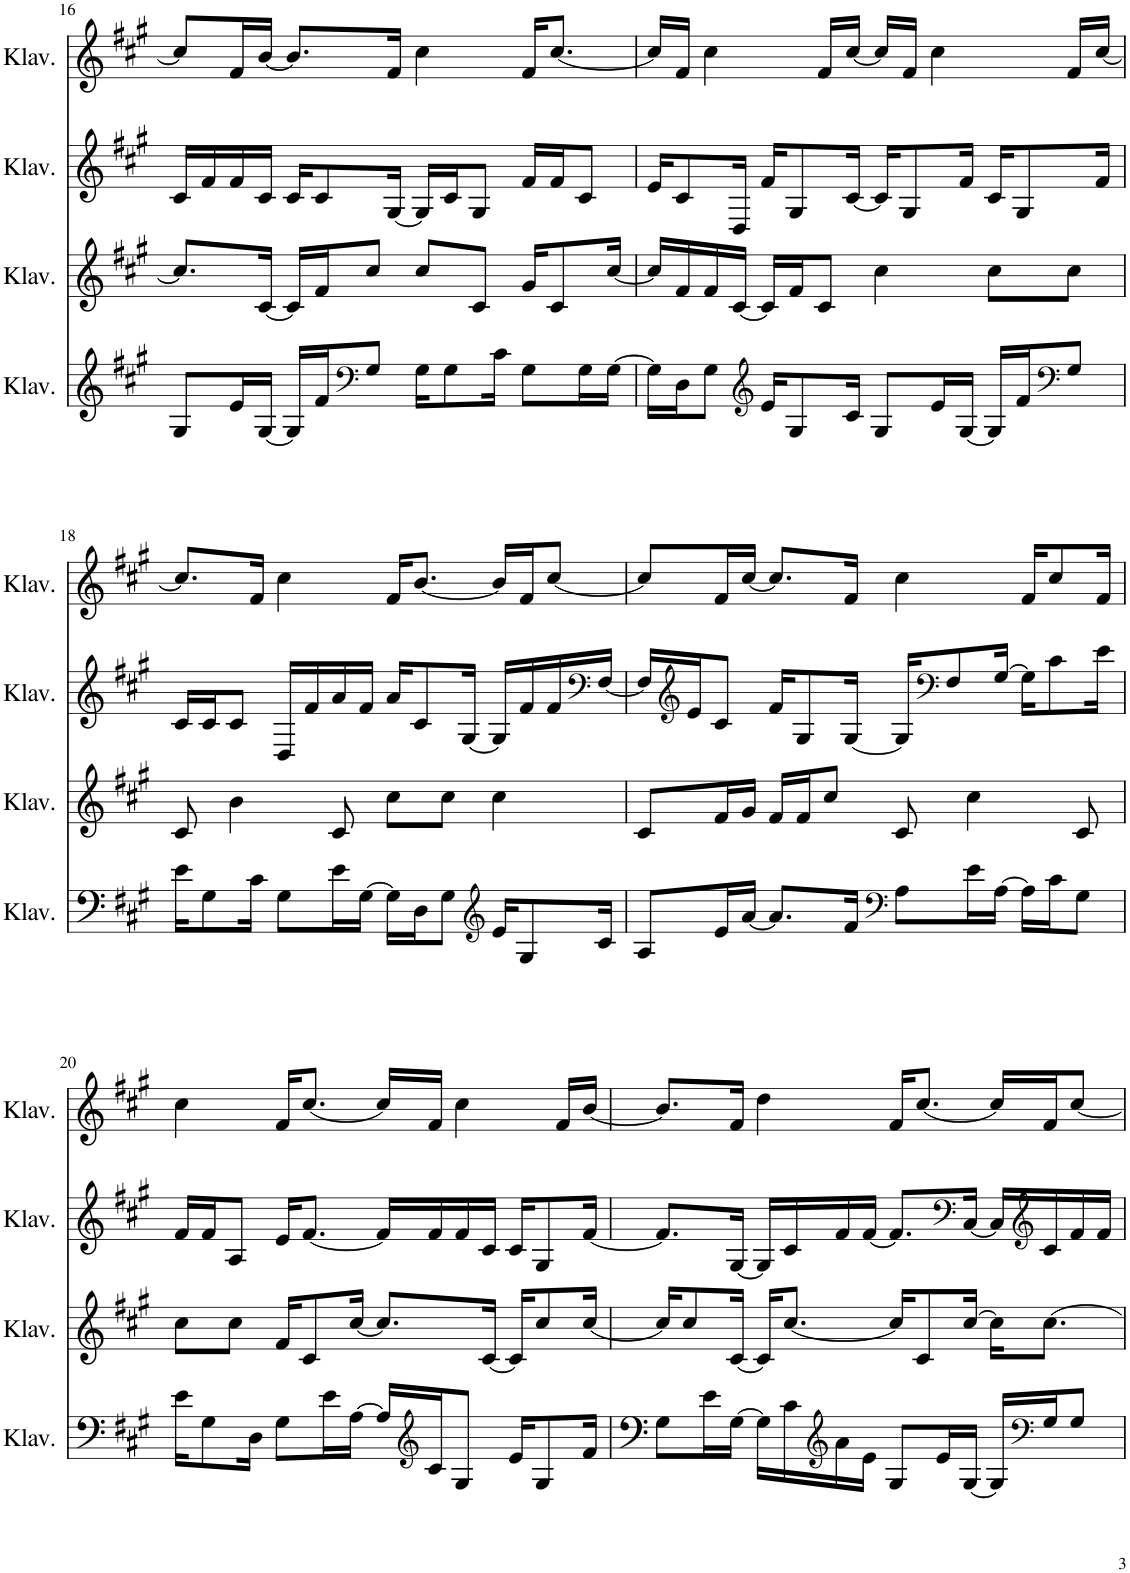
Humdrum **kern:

**kern	**kern	**kern	**kern
*part4	*part3	*part2	*part1
*staff4	*staff3	*staff2	*staff1
*I"Klavier	*I"Klavier	*I"Klavier	*I"Klavier
*I'Klav.	*I'Klav.	*I'Klav.	*I'Klav.
!!LO:PB:g=z
*clefG2	*clefG2	*clefG2	*clefG2
*k[f#c#g#]	*k[f#c#g#]	*k[f#c#g#]	*k[f#c#g#]
*M4/4	*M4/4	*M4/4	*M4/4
=16	=16	=16	=16
8G#/L	8.cc#/L]	16c#/LL	8cc#/L]
.	.	16f#/	.
16e/L	.	16f#/	16f#/L
[16G#/JJ	[16c#/Jk	16c#/JJ	[16b/JJ
16G#/LL]	16c#/LL]	16c#/KL	8.b/L]
16f#/J	16f#/J	8c#/	.
*clefF4	*	*	*
8G#/J	8cc#/J	.	.
.	.	[16G#/Jk	16f#/Jk
16G#\KL	8cc#/L	16G#/LL]	4cc#\
8G#\	.	16c#/J	.
.	8c#/J	8G#/J	.
16c#\Jk	.	.	.
8G#\L	16g#/KL	16f#/LL	16f#/KL
.	8c#/	16f#/J	[8.cc#/J
16G#\L	.	8c#/J	.
[16G#\JJ	[16cc#/Jk	.	.
=17	=17	=17	=17
16G#\LL]	16cc#/LL]	16e/KL	16cc#/LL]
16D\J	16f#/	8c#/	16f#/JJ
8G#\J	16f#/	.	4cc#\
.	[16c#/JJ	16D/Jk	.
*clefG2	*	*	*
16e/KL	16c#/LL]	16f#/KL	.
8G#/	16f#/J	8G#/	.
.	8c#/J	.	16f#/LL
16c#/Jk	.	[16c#/Jk	[16cc#/JJ
8G#/L	4cc#\	16c#/KL]	16cc#/LL]
.	.	8G#/	16f#/JJ
16e/L	.	.	4cc#\
[16G#/JJ	.	16f#/Jk	.
16G#/LL]	8cc#\L	16c#/KL	.
16f#/J	.	8G#/	.
*clefF4	*	*	*
8G#/J	8cc#\J	.	16f#/LL
.	.	16f#/Jk	[16cc#/JJ
!!LO:LB:g=z
=18	=18	=18	=18
16e\KL	8c#/	16c#/LL	8.cc#/L]
8G#\	.	16c#/J	.
.	4b\	8c#/J	.
16c#\Jk	.	.	16f#/Jk
8G#\L	.	16D/LL	4cc#\
.	.	16f#/	.
16e\L	8c#/	16a/	.
[16G#\JJ	.	16f#/JJ	.
16G#\LL]	8cc#\L	16a/KL	16f#/KL
16D\J	.	8c#/	[8.b/J
8G#\J	8cc#\J	.	.
.	.	[16G#/Jk	.
*clefG2	*	*	*
16e/KL	4cc#\	16G#/LL]	16b/LL]
8G#/	.	16f#/	16f#/J
.	.	16f#/	[8cc#/J
*	*	*clefF4	*
16c#/Jk	.	[16F#/JJ	.
=19	=19	=19	=19
8A/L	8c#/L	16F#/LL]	8cc#/L]
*	*	*clefG2	*
.	.	16e/J	.
16e/L	16f#/L	8c#/J	16f#/L
[16a/JJ	16g#/JJ	.	[16cc#/JJ
8.a/L]	16f#/LL	16f#/KL	8.cc#/L]
.	16f#/J	8G#/	.
.	8cc#/J	.	.
16f#/Jk	.	[16G#/Jk	16f#/Jk
*clefF4	*	*	*
8A\L	8c#/	16G#/KL]	4cc#\
*	*	*clefF4	*
.	.	8F#/	.
16e\L	4cc#\	.	.
[16A\JJ	.	[16G#/Jk	.
16A\LL]	.	16G#\KL]	16f#/KL
16c#\J	.	8c#\	8cc#/
8G#\J	8c#/	.	.
.	.	16e\Jk	16f#/Jk
!!LO:LB:g=z
=20	=20	=20	=20
16e\KL	8cc#\L	16f#/LL	4cc#\
8G#\	.	16f#/J	.
.	8cc#\J	8A/J	.
16D\Jk	.	.	.
8G#\L	16f#/KL	16e/KL	16f#/KL
.	8c#/	[8.f#/J	[8.cc#/J
16e\L	.	.	.
[16A\JJ	[16cc#/Jk	.	.
16A/LL]	8.cc#/L]	16f#/LL]	16cc#/LL]
*clefG2	*	*	*
16c#/J	.	16f#/	16f#/JJ
8G#/J	.	16f#/	4cc#\
.	[16c#/Jk	16c#/JJ	.
16e/KL	16c#/KL]	16c#/KL	.
8G#/	8cc#/	8G#/	.
.	.	.	16f#/LL
16f#/Jk	[16cc#/Jk	[16f#/Jk	[16b/JJ
=21	=21	=21	=21
8G#\L	16cc#/KL]	8.f#/L]	8.b/L]
.	8cc#/	.	.
16e\L	.	.	.
[16G#\JJ	[16c#/Jk	[16G#/Jk	16f#/Jk
16G#\LL]	16c#/KL]	16G#/LL]	4dd\
16c#\	[8.cc#/J	16c#/	.
*clefG2	*	*	*
16a\	.	16f#/	.
16e\JJ	.	[16f#/JJ	.
8G#/L	16cc#/KL]	8.f#/L]	16f#/KL
.	8c#/	.	[8.cc#/J
16e/L	.	.	.
*	*	*clefF4	*
[16G#/JJ	[16cc#/Jk	[16C#/Jk	.
16G#/LL]	16cc#\KL]	16C#/LL]	16cc#/LL]
*clefF4	*	*clefG2	*
16G#/J	[8.cc#\J	16c#/	16f#/J
8G#/J	.	16f#/	[8cc#/J
.	.	16f#/JJ	.
=	=	=	=
*-	*-	*-	*-
